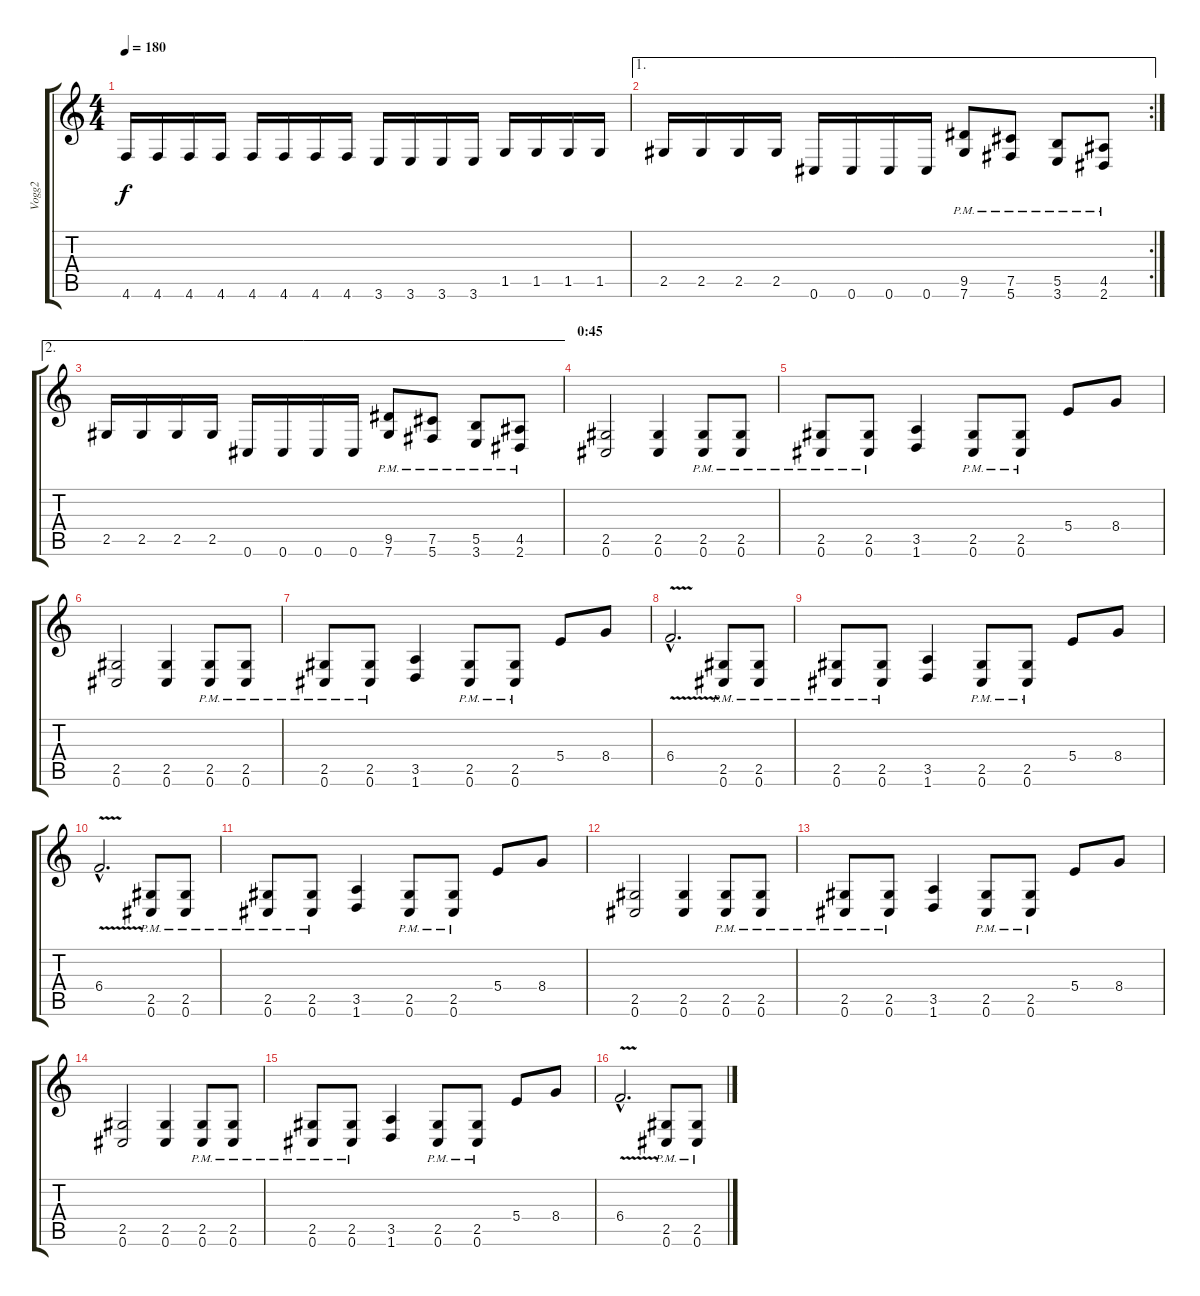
\track ("Vogg2" "Vogg2") {instrument distortionguitar}
\staff {score tabs}
\tuning (Db4 Ab3 E3 B2 Gb2 Db2) {hide}
\ts (4 4)
\tempo 180
\clef g2
\ks c
4.6.16{dy f} 4.6.16 4.6.16 4.6.16 4.6.16 4.6.16 4.6.16 4.6.16 3.6.16 3.6.16 3.6.16 3.6.16 1.5.16 1.5.16 1.5.16 1.5.16 |
\ae 1
\rc 2
2.5.16 2.5.16 2.5.16 2.5.16 0.6.16 0.6.16 0.6.16 0.6.16 (9.5{pm} 7.6{pm}).8 (7.5{pm} 5.6{pm}).8 (5.5{pm} 3.6{pm}).8 (4.5{pm} 2.6{pm}).8 |
\ae 2
2.5.16 2.5.16 2.5.16 2.5.16 0.6.16 0.6.16 0.6.16 0.6.16 (9.5{pm} 7.6{pm}).8 (7.5{pm} 5.6{pm}).8 (5.5{pm} 3.6{pm}).8 (4.5{pm} 2.6{pm}).8 |
\section ("" "0:45")
(2.5 0.6).2 (2.5 0.6).4 (2.5{pm} 0.6{pm}).8 (2.5{pm} 0.6{pm}).8 |
(2.5{pm} 0.6{pm}).8 (2.5{pm} 0.6{pm}).8 (3.5 1.6).4 (2.5{pm} 0.6{pm}).8 (2.5{pm} 0.6{pm}).8 5.4.8 8.4.8 |
(2.5 0.6).2 (2.5 0.6).4 (2.5{pm} 0.6{pm}).8 (2.5{pm} 0.6{pm}).8 |
(2.5{pm} 0.6{pm}).8 (2.5{pm} 0.6{pm}).8 (3.5 1.6).4 (2.5{pm} 0.6{pm}).8 (2.5{pm} 0.6{pm}).8 5.4.8 8.4.8 |
6.4{v hac}.2{d} (2.5{pm} 0.6{pm}).8 (2.5{pm} 0.6{pm}).8 |
(2.5{pm} 0.6{pm}).8 (2.5{pm} 0.6{pm}).8 (3.5 1.6).4 (2.5{pm} 0.6{pm}).8 (2.5{pm} 0.6{pm}).8 5.4.8 8.4.8 |
6.4{v hac}.2{d} (2.5{pm} 0.6{pm}).8 (2.5{pm} 0.6{pm}).8 |
(2.5{pm} 0.6{pm}).8 (2.5{pm} 0.6{pm}).8 (3.5 1.6).4 (2.5{pm} 0.6{pm}).8 (2.5{pm} 0.6{pm}).8 5.4.8 8.4.8 |
(2.5 0.6).2 (2.5 0.6).4 (2.5{pm} 0.6{pm}).8 (2.5{pm} 0.6{pm}).8 |
(2.5{pm} 0.6{pm}).8 (2.5{pm} 0.6{pm}).8 (3.5 1.6).4 (2.5{pm} 0.6{pm}).8 (2.5{pm} 0.6{pm}).8 5.4.8 8.4.8 |
(2.5 0.6).2 (2.5 0.6).4 (2.5{pm} 0.6{pm}).8 (2.5{pm} 0.6{pm}).8 |
(2.5{pm} 0.6{pm}).8 (2.5{pm} 0.6{pm}).8 (3.5 1.6).4 (2.5{pm} 0.6{pm}).8 (2.5{pm} 0.6{pm}).8 5.4.8 8.4.8 |
6.4{v hac}.2{d} (2.5{pm} 0.6{pm}).8 (2.5{pm} 0.6{pm}).8
